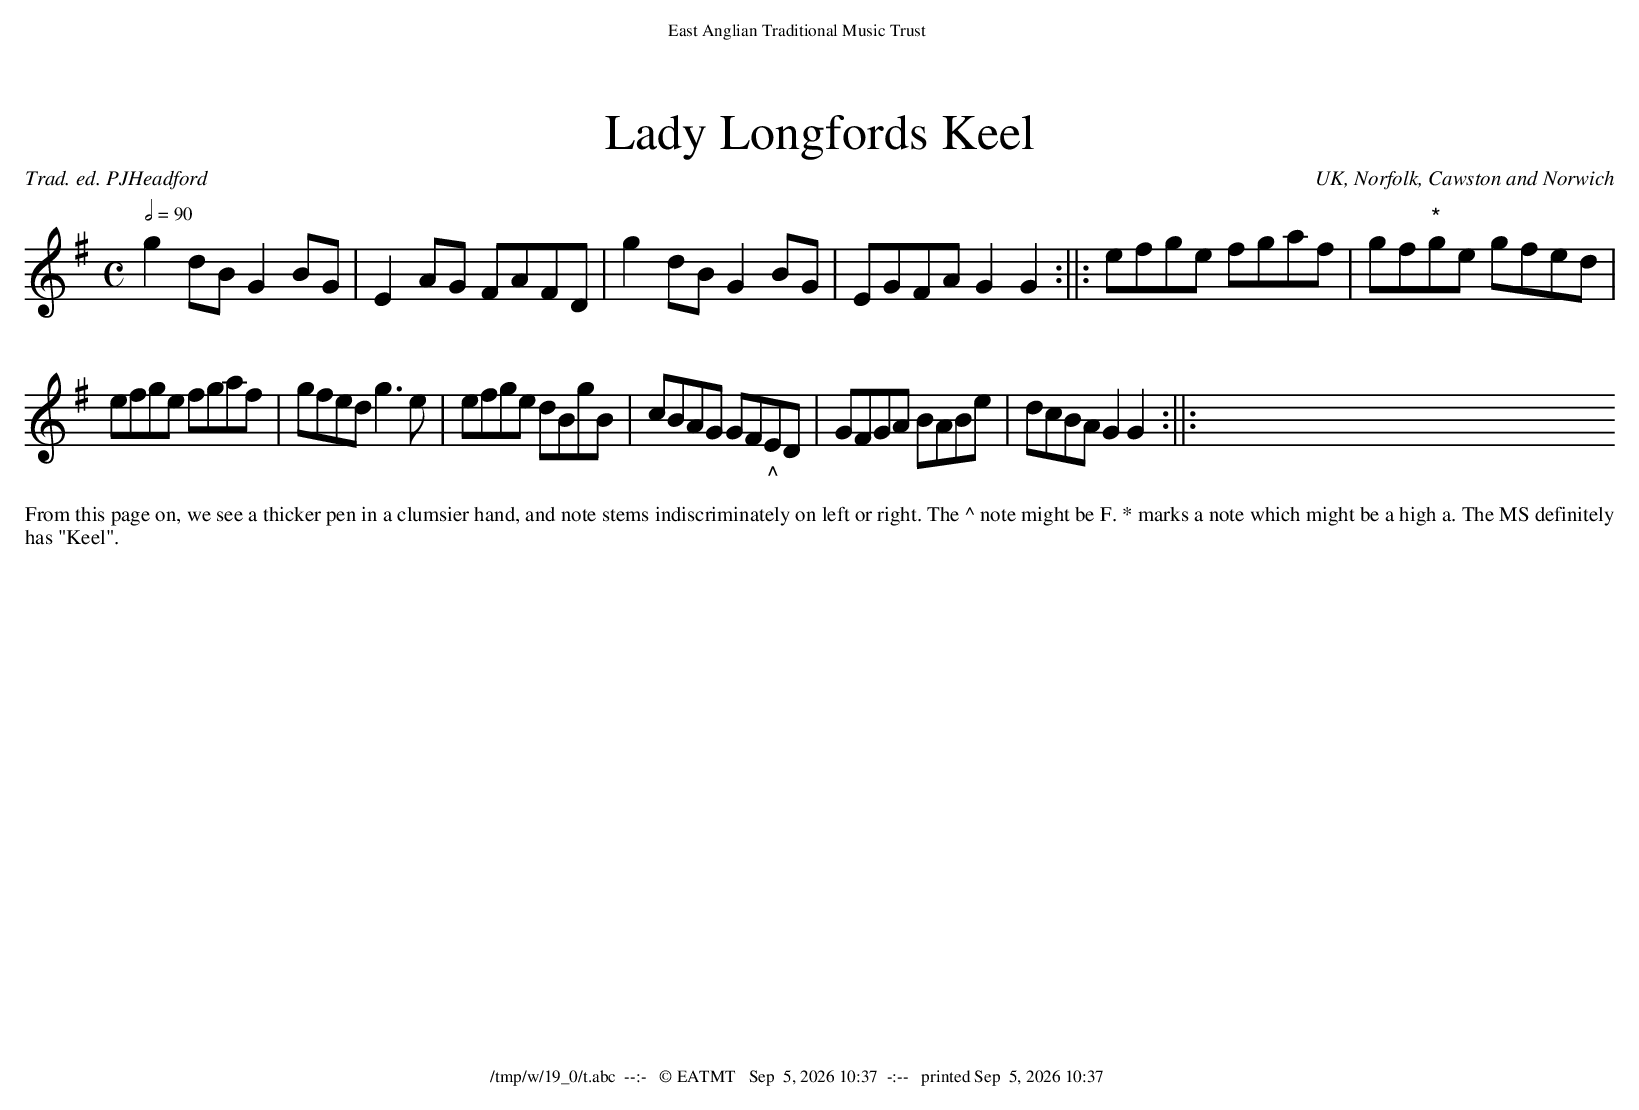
X:1
T:Lady Longfords Keel
C:Trad. ed. PJHeadford
O:UK, Norfolk, Cawston and Norwich
M:C
L:1/8
Q:2/4=90
K:G
g2dB G2BG | E2AG FAFD | g2dB G2BG | EGFA G2G2 :||: efge fgaf | gf"^*"ge gfed |
efge fgaf | gfed g3e |  efge dBgB | cBAG GF"_^"ED | GFGA BABe | dcBA G2G2 :||: XXXXXXXXXX
